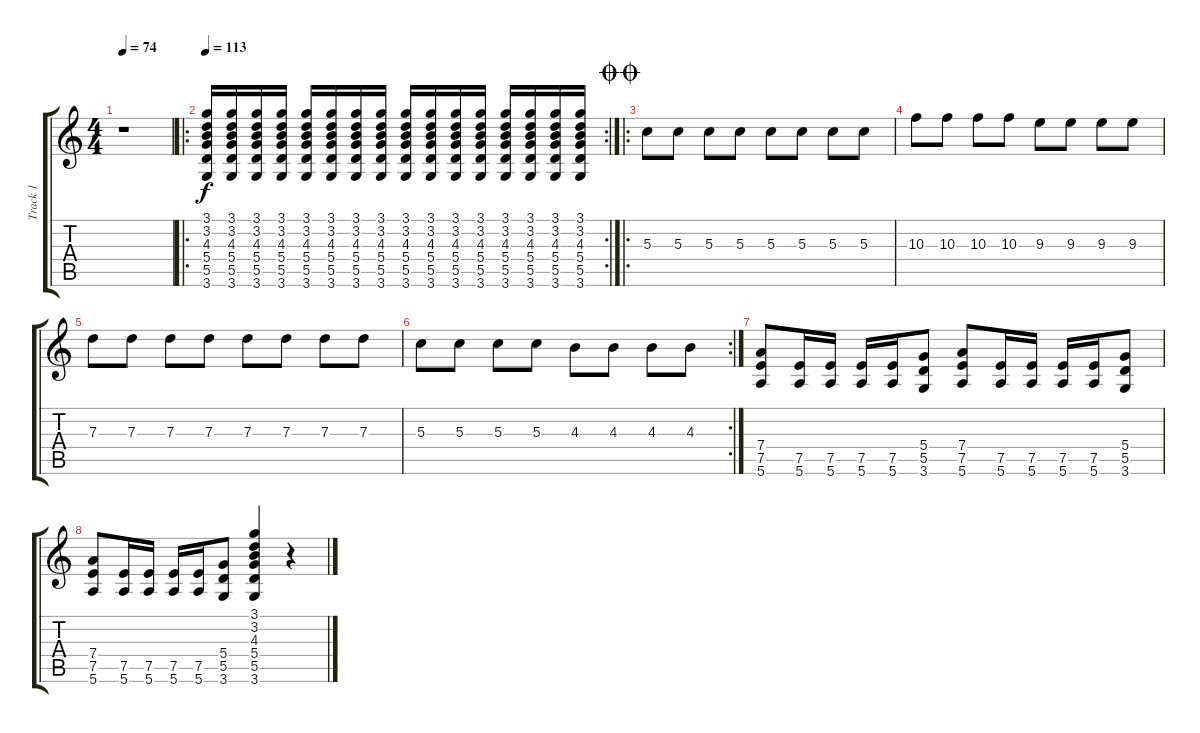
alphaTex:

\track ("Track 1" "Track 1") {instrument overdrivenguitar}
\staff {score tabs}
\tuning (E4 B3 G3 D3 A2 E2) {hide}
\ts (4 4)
\tempo 74
\clef g2
\ks c
r.1{dy f} |
\ro
\rc 2
\tempo 113
(3.1 3.2 4.3 5.4 5.5 3.6).16 (3.1 3.2 4.3 5.4 5.5 3.6).16 (3.1 3.2 4.3 5.4 5.5 3.6).16 (3.1 3.2 4.3 5.4 5.5 3.6).16 (3.1 3.2 4.3 5.4 5.5 3.6).16 (3.1 3.2 4.3 5.4 5.5 3.6).16 (3.1 3.2 4.3 5.4 5.5 3.6).16 (3.1 3.2 4.3 5.4 5.5 3.6).16 (3.1 3.2 4.3 5.4 5.5 3.6).16 (3.1 3.2 4.3 5.4 5.5 3.6).16 (3.1 3.2 4.3 5.4 5.5 3.6).16 (3.1 3.2 4.3 5.4 5.5 3.6).16 (3.1 3.2 4.3 5.4 5.5 3.6).16 (3.1 3.2 4.3 5.4 5.5 3.6).16 (3.1 3.2 4.3 5.4 5.5 3.6).16 (3.1 3.2 4.3 5.4 5.5 3.6).16 |
\ro
\jump doublecoda
5.3.8 5.3.8 5.3.8 5.3.8 5.3.8 5.3.8 5.3.8 5.3.8 |
10.3.8 10.3.8 10.3.8 10.3.8 9.3.8 9.3.8 9.3.8 9.3.8 |
7.3.8 7.3.8 7.3.8 7.3.8 7.3.8 7.3.8 7.3.8 7.3.8 |
\rc 2
5.3.8 5.3.8 5.3.8 5.3.8 4.3.8 4.3.8 4.3.8 4.3.8 |
(7.4 7.5 5.6).8 (7.5 5.6).16 (7.5 5.6).16 (7.5 5.6).16 (7.5 5.6).16 (5.4 5.5 3.6).8 (7.4 7.5 5.6).8 (7.5 5.6).16 (7.5 5.6).16 (7.5 5.6).16 (7.5 5.6).16 (5.4 5.5 3.6).8 |
(7.4 7.5 5.6).8 (7.5 5.6).16 (7.5 5.6).16 (7.5 5.6).16 (7.5 5.6).16 (5.4 5.5 3.6).8 (3.1 3.2 4.3 5.4 5.5 3.6).4 r.4
